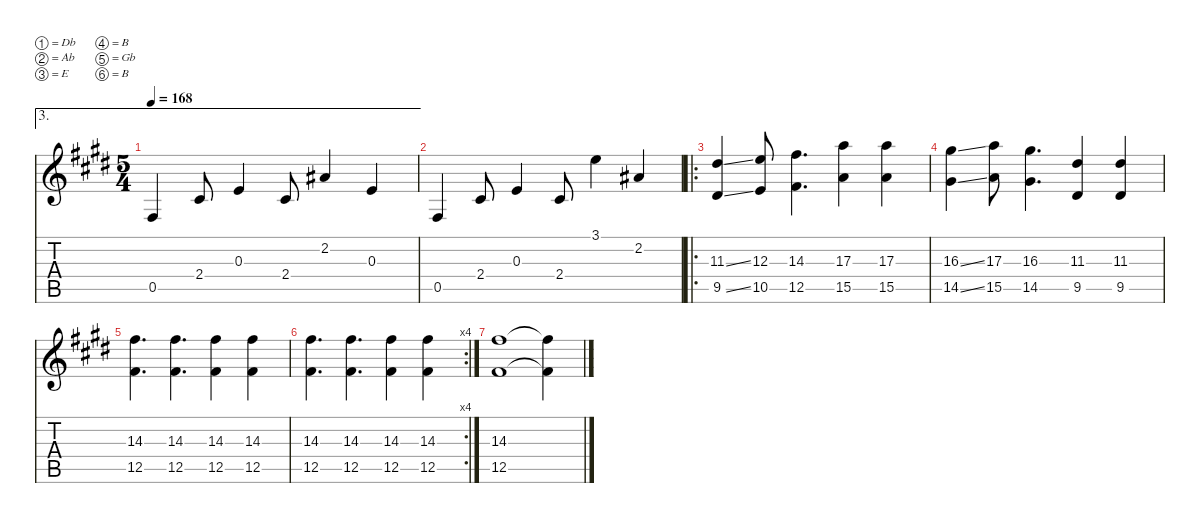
\defaultSystemsLayout 4
\hideDynamics
\bracketExtendMode nobrackets
\singleTrackTrackNamePolicy hidden
\multiTrackTrackNamePolicy hidden
\firstSystemTrackNameMode fullname
\firstSystemTrackNameOrientation horizontal
\otherSystemsTrackNameOrientation horizontal
\track ("Guitar 1" "jz.guit.") {instrument electricguitarjazz}
\staff {score tabs}
\tuning (Db4 Ab3 E3 B2 Gb2 B1)
\ae 3
\ts (5 4)
\tempo 168
\clef g2
\ks c#minor
0.5{acc #}.4{dy f beam Up} 2.4{acc #}.8{beam Up} 0.3{acc forcenatural}.4{beam Up} 2.4{acc #}.8{beam Up} 2.2{acc #}.4{beam Up} 0.3{acc forcenatural}.4{beam Up} |
0.5{acc #}.4{beam Up} 2.4{acc #}.8{beam Up} 0.3{acc forcenatural}.4{beam Up} 2.4{acc #}.8{beam Up} 3.1{acc forcenatural}.4{beam Down} 2.2{acc #}.4{beam Up} |
\ro
(11.3{ss acc #} 9.5{ss acc #}).4{beam Up} (12.3{acc forcenatural} 10.5{acc forcenatural}).8{beam Up} (14.3{acc #} 12.5{acc #}).4{d beam Down} (17.3{acc forcenatural} 15.5{acc forcenatural}).4{beam Down} (17.3{acc forcenatural} 15.5{acc forcenatural}).4{beam Down} |
(16.3{ss acc #} 14.5{ss acc #}).4{beam Down} (17.3{acc forcenatural} 15.5{acc forcenatural}).8{beam Down} (16.3{acc #} 14.5{acc #}).4{d beam Down} (11.3{acc #} 9.5{acc #}).4{beam Up} (11.3{acc #} 9.5{acc #}).4{beam Up} |
(14.3{acc #} 12.5{acc #}).4{d beam Down} (14.3{acc #} 12.5{acc #}).4{d beam Down} (14.3{acc #} 12.5{acc #}).4{beam Down} (14.3{acc #} 12.5{acc #}).4{beam Down} |
\rc 4
(14.3{acc #} 12.5{acc #}).4{d beam Down} (14.3{acc #} 12.5{acc #}).4{d beam Down} (14.3{acc #} 12.5{acc #}).4{beam Down} (14.3{acc #} 12.5{acc #}).4{beam Down} |
(14.3{acc #} 12.5{acc #}).1{beam Down} (14.3{t acc #} 12.5{t acc #}).4{beam Down}
